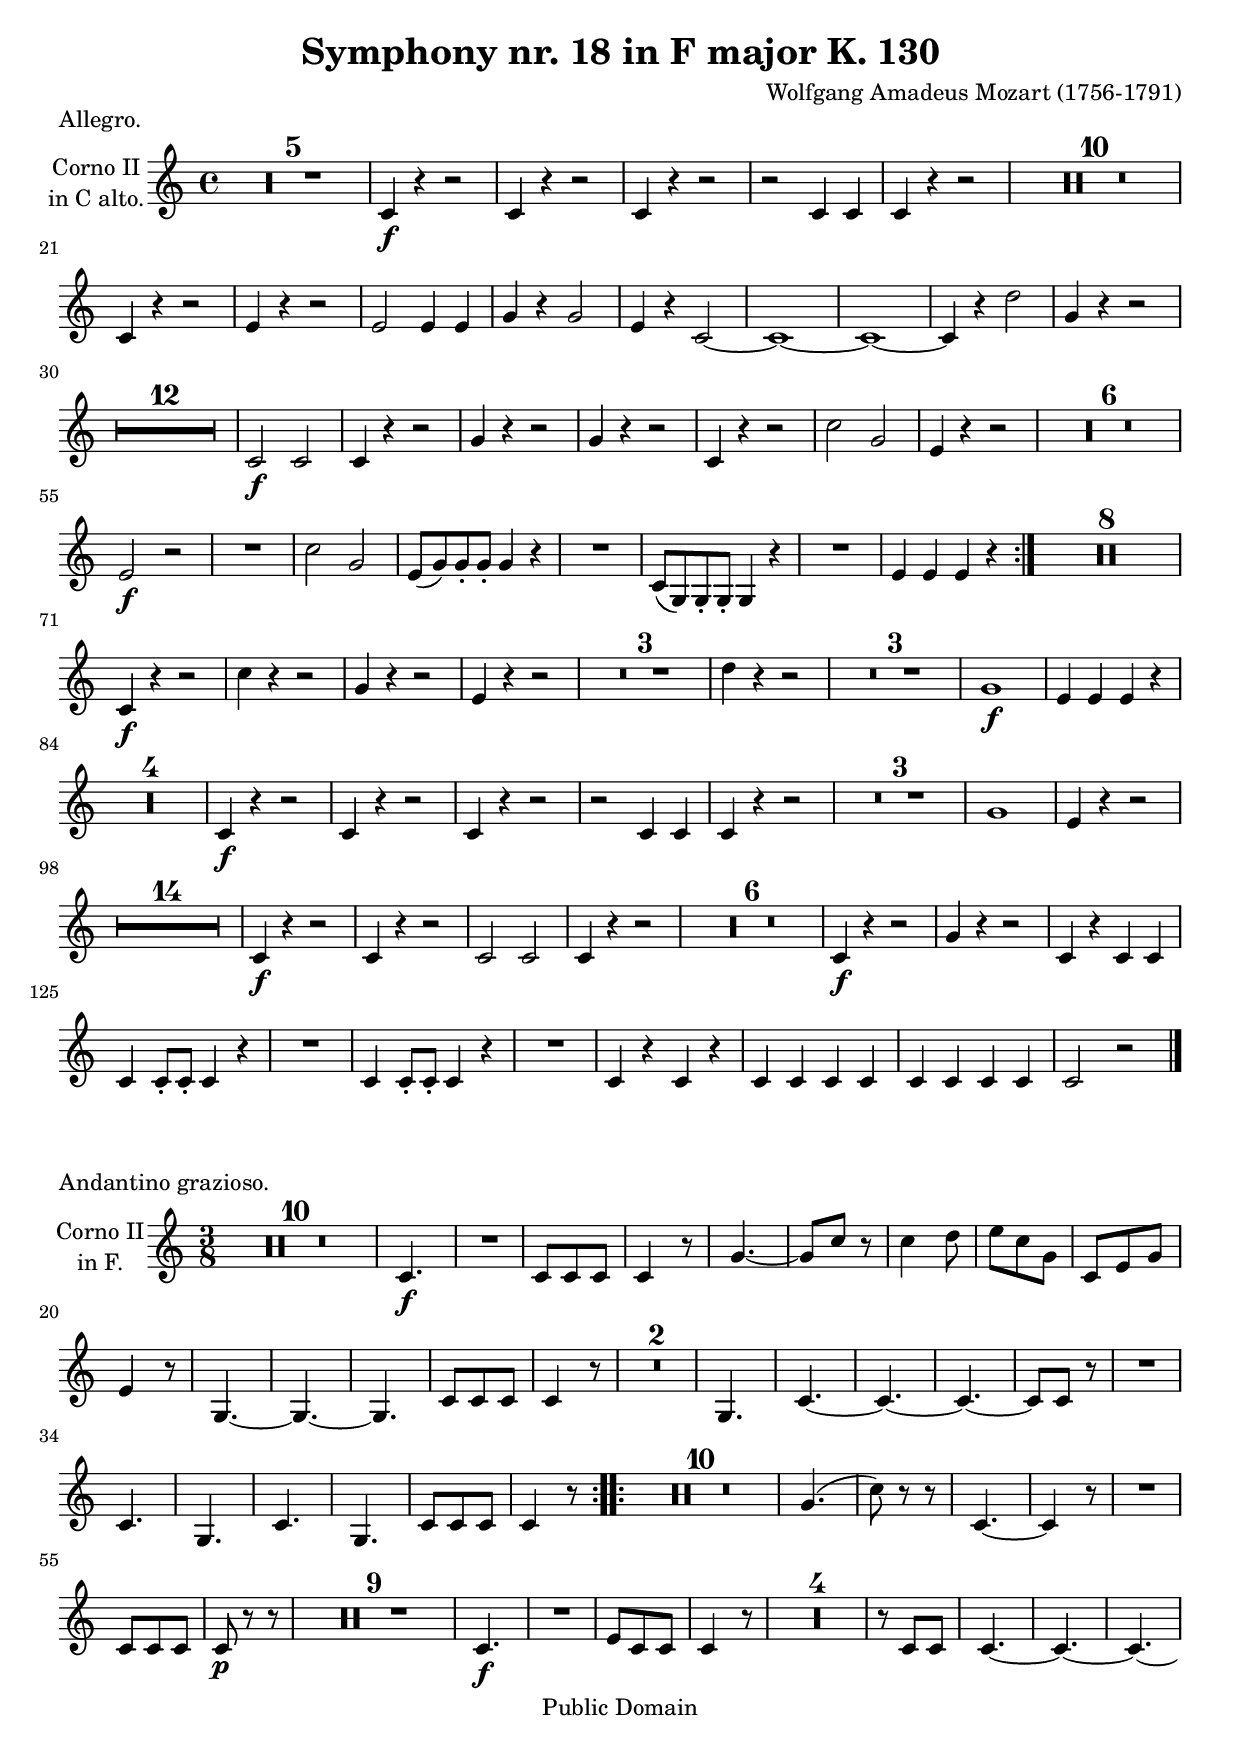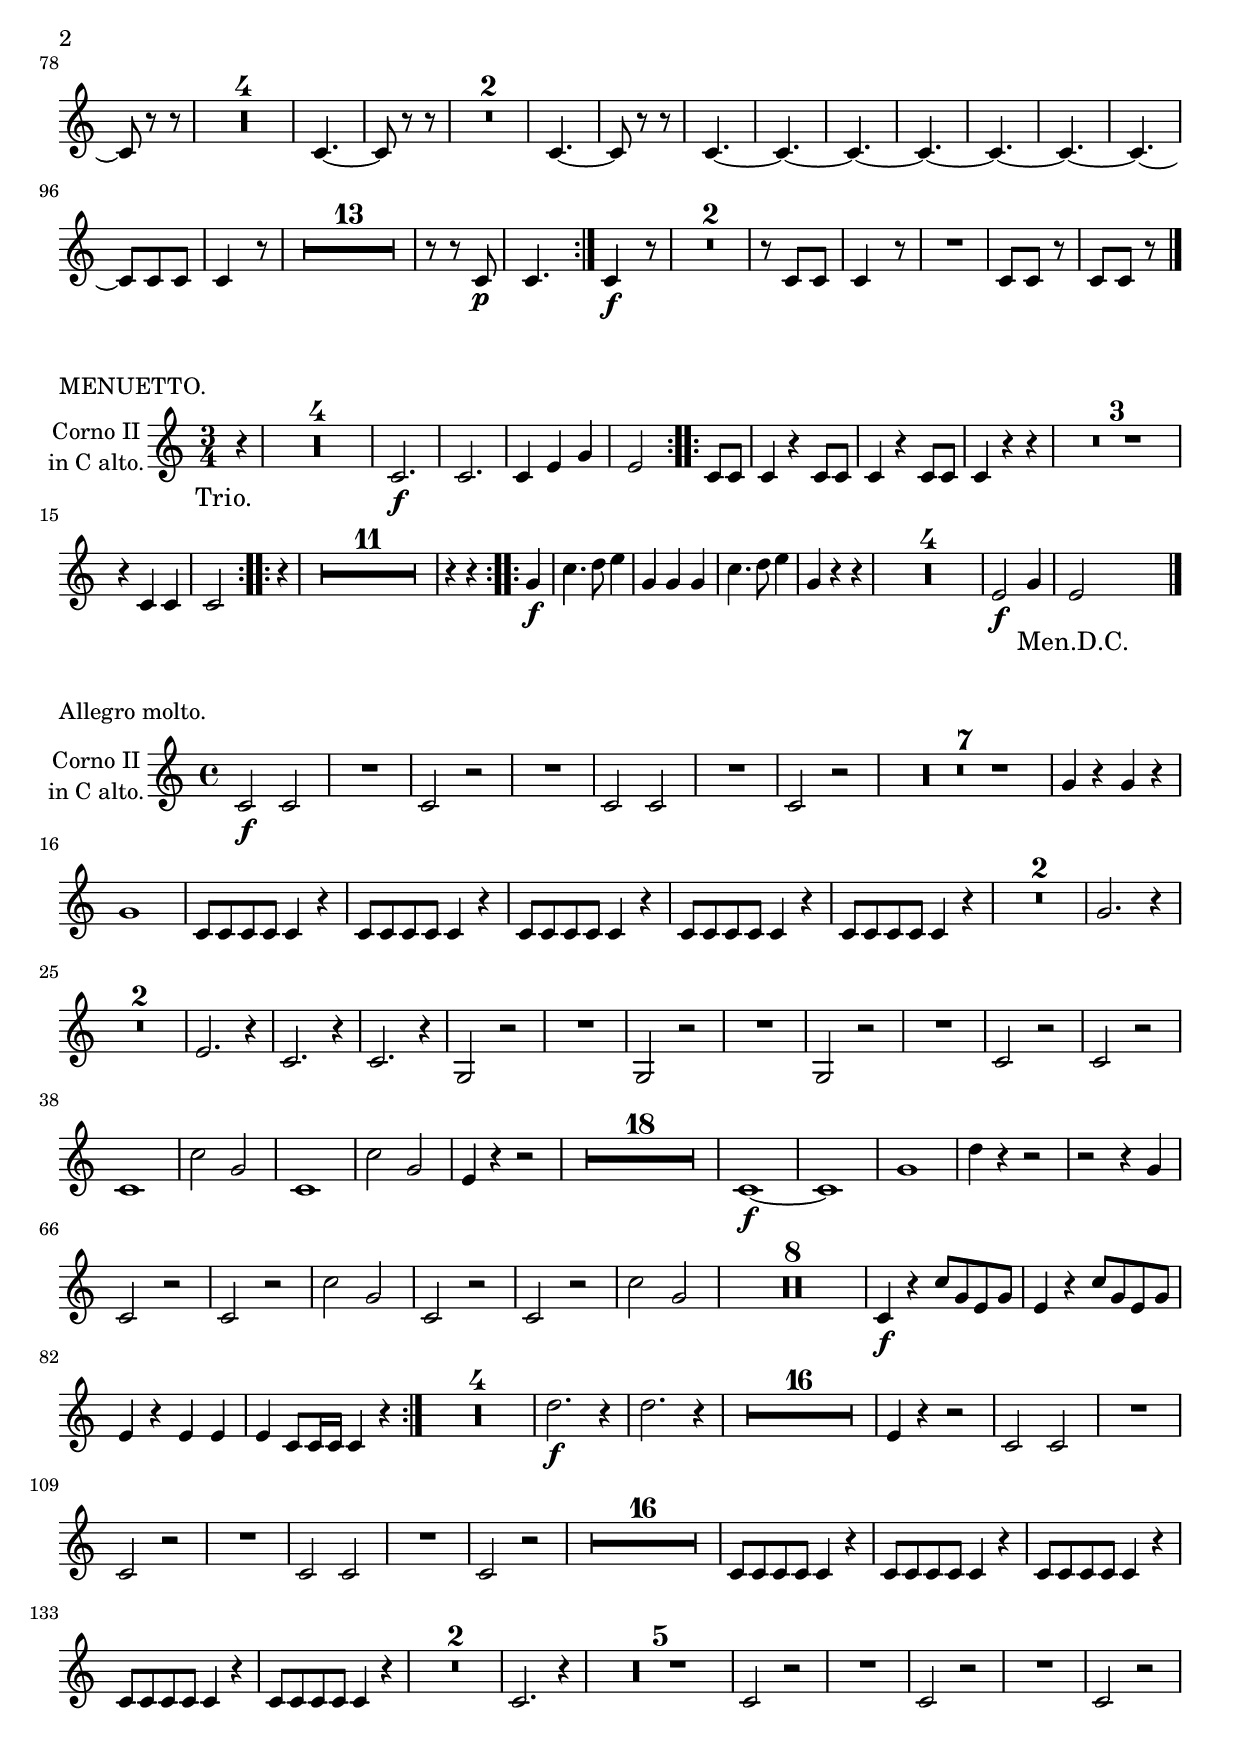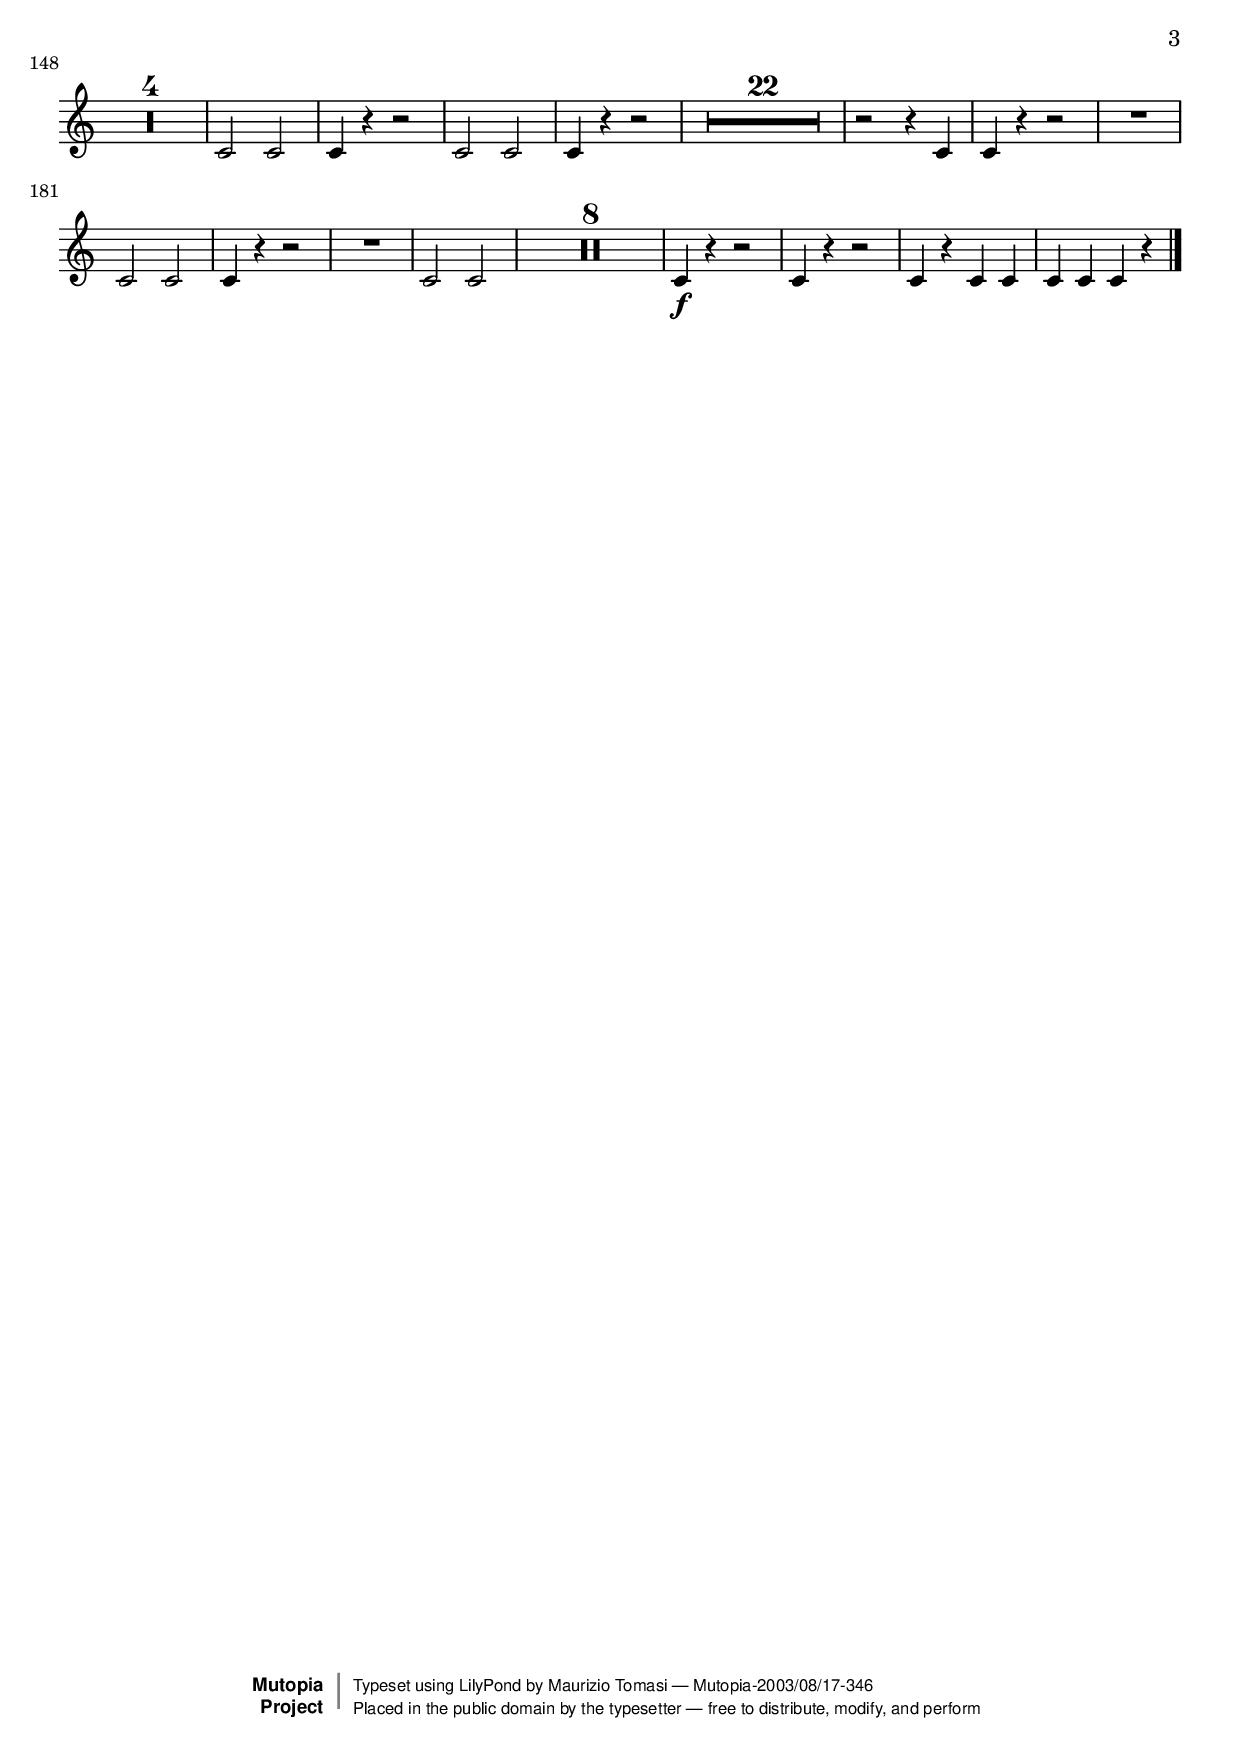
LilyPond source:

% -*- LilyPond -*-

\version "2.17.97"

\include "defs.ly"

\version "2.17.14"
hornIIFirstMov =  \relative c' {
    \key c \major
    \clef violin

    \noTupletBracket

    \repeat volta 2 {
	R1*5
	| c4\f r r2
	| c4 r r2
	| c4 r r2
	| r2 c4 c

% 10
	| c r r2
	| R1*10

% 21
	| c4 r r2
	| e4 r r2
	| e2 e4 e
	| g r g2
	| e4 r c2 ~
	| c1 ~
	| c ~
	| c4 r d'2
	| g,4 r r2

% 30
	| R1*12
	| c,2\f c
	| c4 r r2
	| g'4 r r2
	| g4 r r2
	| c,4 r r2
	| c'2 g
	| e4 r r2
	| R1*6

% 55
	| e2\f r
	| R1
	| c'2 g
	| e8( g) g-. g-. g4 r
	| R1

% 60
	| c,8( g) g-. g-. g4 r
	| R1
	| e'4 e e r
    }

    | R1*8

% 71
    | c4\f r r2
    | c'4 r r2
    | g4 r r2
    | e4 r r2
    | R1*3
    | d'4 r r2
    | R1*3

% 82
    | g,1\f
    | e4 e e r
    | R1*4
    | c4\f r r2
    | c4 r r2

% 90
    | c4 r r2
    | r2 c4 c
    | c r r2
    | R1*3
    | g'1
    | e4 r r2
    | R1*14

% 112
    | c4\f r r2
    | c4 r r2
    | c2 c
    | c4 r r2
    | R1*6

% 122
    | c4\f r r2
    | g'4 r r2
    | c,4 r c c
    | c c8-. c-. c4 r
    | R1
    | c4 c8-. c-. c4 r
    | R1
    | c4 r c r

% 130
    | c c c c 
    | c c c c
    | c2 r

    \bar "|."
}


\score {
    \context Staff <<
        \override Score.BarNumber.padding = #3
	\set Score.skipBars = ##t
        \set Staff.midiInstrument = #"french horn"
	\set Staff.instrumentName = \markup { \center-column { "Corno II"
							  "in C alto." } }

	\time 4/4

	\hornIIFirstMov
    >>

    
  \midi {
    \tempo 4 = 124
    }



    \header {
	piece = "Allegro."
    }

    \layout { }
}

\version "2.17.14"
hornIISecondMov =  \relative c' {
    \key c \major
    \clef violin

    \noTupletBracket
    
    \repeat volta 2 {
	R4.*10

% 11
	| c4.\f
	| R4.
	| c8 c c
	| c4 r8
	| g'4. ~
	| g8 c r
	| c4 d8
	| e c g
	| c, e g

% 20
	| e4 r8
	| g,4. ~
	| g ~
	| g
	| c8 c c
	| c4 r8
	| R4.*2
	| g4.
	| c4. ~

% 30
	| c ~
	| c ~
	| c8 c r
	| R4.
	| c4.
	| g
	| c
	| g c8 c c
	| c4 r8
    }

    \repeat volta 2 {
% 40
	| R4.*10

% 50
	| g'4.(
	| c8) r r
	| c,4. ~
	| c4 r8
	| R4.
	| c8 c c
	| c\p r r
	| R4.*9

% 66
	| c4.\f
	| R4.
	| e8 c c
	| c4 r8

% 70
	| R4.*4
	| r8 c c
	| c4. ~
	| c ~
	| c ~
	| c8 r r
	| R4.*4
	| c4. ~
	| c8 r r
	| R4.*2
	| c4. ~
	| c8 r r
	| c4. ~

% 90
	| c ~
	| c ~
	| c ~
	| c ~
	| c ~
	| c ~
	| c8 c c
	| c4 r8
	| R4.*13
	| r8 r c\p
	| c4.
    }

    | c4\f r8
    | R4.*2
    | r8 c c
    | c4 r8
    | R4.
    | c8 c r

% 120
    | c c r

    \bar "|."
}


\score {
    \context Staff <<
        \override Score.BarNumber.padding = #3
	\set Score.skipBars = ##t
	\transposition f' 
        \set Staff.midiInstrument = #"french horn"
	\set Staff.instrumentName = \markup { \center-column { "Corno II"
							  "in F." } }

	\time 3/8

	\hornIISecondMov
    >>

    
  \midi {
    \tempo 4 = 42
    }



    \header {
	piece = "Andantino grazioso."
    }

    \layout { }
}

\version "2.17.14"
hornIIThirdMov =  \relative c' {
    \key c \major
    \clef violin

    \noTupletBracket

    \repeat volta 2 {
	r4
	| R2.*4
	| c2.\f
	| c
	| c4 e g
	| e2
    }

    \repeat volta 2 {
	c8 c
	| c4 r c8 c

% 10
	| c4 r c8 c
	| c4 r r
	| R2.*3
	| r4 c c
	| c2
    }

    % Trio

    \repeat volta 2 {
	r4
	| R2.*11
	| r4 r
    }

    \repeat volta 2 {
	g'4\f
	| c4. d8 e4

% 30
	| g, g g
	| c4. d8 e4
	| g, r r
	| R2.*4
	| e2\f g4
	| e2
    }

    \bar "|."
}


\score {
    \context Staff <<
        \override Score.BarNumber.padding = #3
	\set Score.skipBars = ##t
        \set Staff.midiInstrument = #"french horn"
	\set Staff.instrumentName = \markup { \center-column { "Corno II"
							  "in C alto." } }

	\time 3/4
	\partial 4

	\hornIIThirdMov
	\context Voice = "markings" { \markingsIII }
	\context Voice=markingsBis { \markingsIIIbis }
    >>

    
  \midi {
    \tempo 4 = 130
    }



    \header {
	piece = "MENUETTO."
    }

    \layout { }
}

\version "2.17.14"
hornIIFourthMov =  \relative c' {
    \key c \major
    \clef violin

    \noTupletBracket

    \repeat volta 2 {
	| c2\f c
	| R1
	| c2 r
	| R1
	| c2 c
	| R1
	| c2 r
	| R1*7
	| g'4 r g r
	| g1
	| c,8 c c c c4 r
	| c8 c c c c4 r
	| c8 c c c c4 r
	| c8 c c c c4 r
	| c8 c c c c4 r
	| R1*2
	| g'2. r4
	| R1*2
	| e2. r4
	| c2. r4
	| c2. r4

% 30
	| g2 r
	| R1
	| g2 r
	| R1
	| g2 r
	| R1
	| c2 r
	| c2 r
	| c1
	| c'2 g

% 40
	| c,1
	| c'2 g
	| e4 r r2
	| R1*18

% 61
	| c1\f ~
	| c
	| g'
	| d'4 r r2
	| r r4 g,
	| c,2 r
	| c r
	| c'2 g
	| c, r

% 70
	| c r
	| c' g
	| R1*8

% 80
	| c,4\f r c'8 g e g
	| e4 r c'8 g e g
	| e4 r e e 
	| e c8 c16 c c4 r
    }

    \grace {
\override Flag.stroke-style = #"grace"
   s16 
  \revert Flag.stroke-style }
 R1*4
    | d'2.\f r4
    | d2. r4

% 90
    | R1*16
    | e,4 r r2
    | c2 c
    | R1
    | c2 r

% 110
    | R1
    | c2 c
    | R1
    | c2 r
    | R1*16

% 130
    | c8 c c c c4 r
    | c8 c c c c4 r
    | c8 c c c c4 r
    | c8 c c c c4 r
    | c8 c c c c4 r
    | R1*2
    | c2. r4
    | R1*5
    | c2 r
    | R1
    | c2 r
    | R1
    | c2 r
    | R1*4
    | c2 c
    | c4 r r2
    | c2 c
    | c4 r r2
    | R1*22
    | r2 r4 c
    | c r r2

% 180
    | R1
    | c2 c
    | c4 r r2
    | R1
    | c2 c
    | R1*8
    | c4\f r r2
    | c4 r r2
    | c4 r c c
    | c c c r

    \bar "|."
}


\score {
    \context Staff <<
        \override Score.BarNumber.padding = #3
	\set Score.skipBars = ##t
        \set Staff.midiInstrument = #"french horn"
	\set Staff.instrumentName = \markup { \center-column { "Corno II"
							  "in C alto." } }

	\time 4/4

	\hornIIFourthMov
    >>

    
  \midi {
    \tempo 4 = 180
    }



    \header {
	piece = "Allegro molto."
    }

    \layout { }
}

